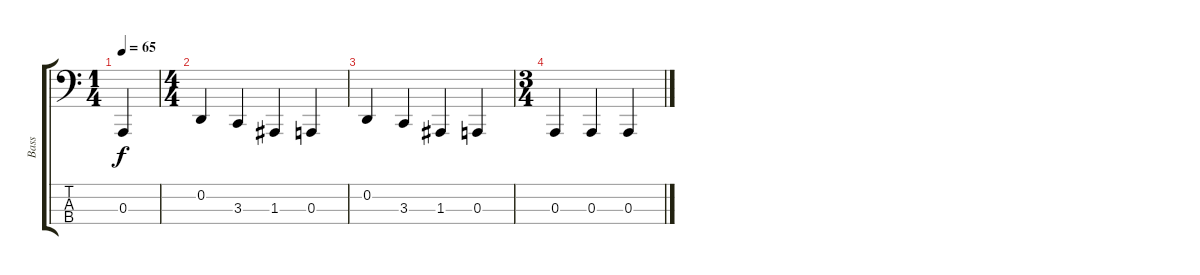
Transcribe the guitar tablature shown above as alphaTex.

\track ("Bass" "Bass") {instrument tremolostrings}
\staff {score tabs}
\tuning (G2 D2 A1 E1) {hide}
\ts (1 4)
\tempo 65
\clef f4
\ks c
0.3.4{dy f} |
\ts (4 4)
0.2.4 3.3.4 1.3.4 0.3.4 |
0.2.4 3.3.4 1.3.4 0.3.4 |
\ts (3 4)
0.3.4 0.3.4 0.3.4
